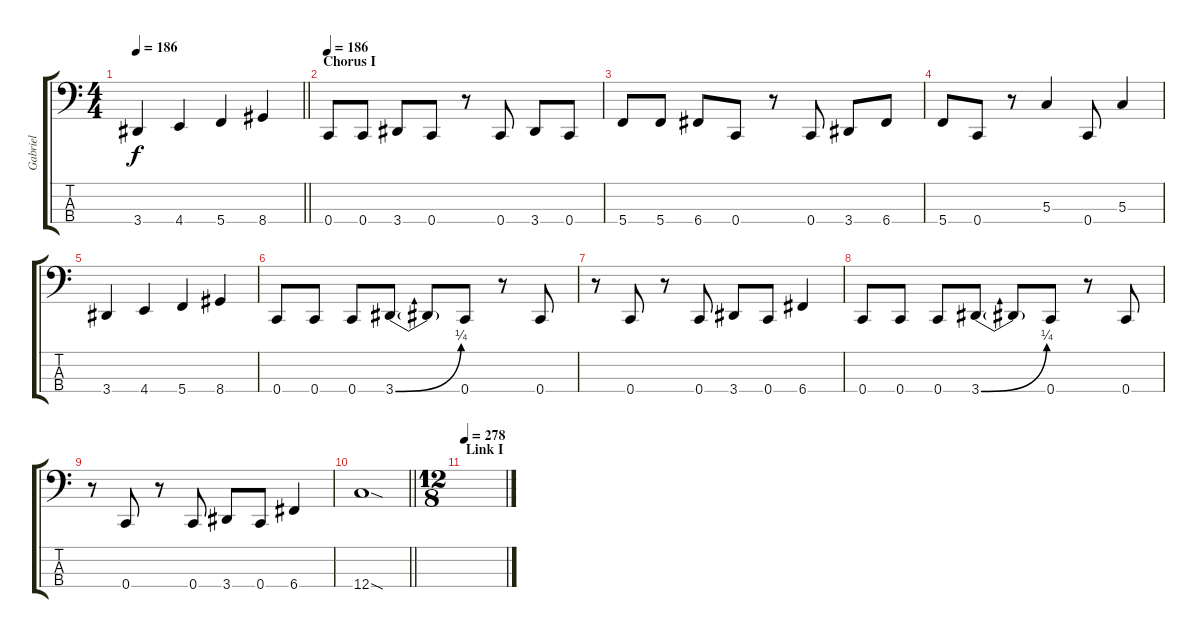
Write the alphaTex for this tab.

\track ("Gabriel" "Gabriel") {instrument electricbasspick}
\staff {score tabs}
\tuning (F2 C2 G1 C1) {hide}
\ts (4 4)
\tempo 186
\clef f4
\barLineRight lightlight
\ks c
3.4.4{dy f} 4.4.4 5.4.4 8.4.4 |
\section ("" "Chorus I")
\tempo 186
0.4.8 0.4.8 3.4.8 0.4.8 r.8 0.4.8 3.4.8 0.4.8 |
5.4.8 5.4.8 6.4.8 0.4.8 r.8 0.4.8 3.4.8 6.4.8 |
5.4.8 0.4.8 r.8 5.3.4 0.4.8 5.3.4 |
3.4.4 4.4.4 5.4.4 8.4.4 |
0.4.8 0.4.8 0.4.8 3.4{be (bend 0 0 60 1)}.8 3.4{t}.8 0.4.8 r.8 0.4.8 |
r.8 0.4.8 r.8 0.4.8 3.4.8 0.4.8 6.4.4 |
0.4.8 0.4.8 0.4.8 3.4{be (bend 0 0 60 1)}.8 3.4{t}.8 0.4.8 r.8 0.4.8 |
r.8 0.4.8 r.8 0.4.8 3.4.8 0.4.8 6.4.4 |
\barLineRight lightlight
12.4{sod}.1 |
\ts (12 8)
\section ("" "Link I")
\tempo 278
